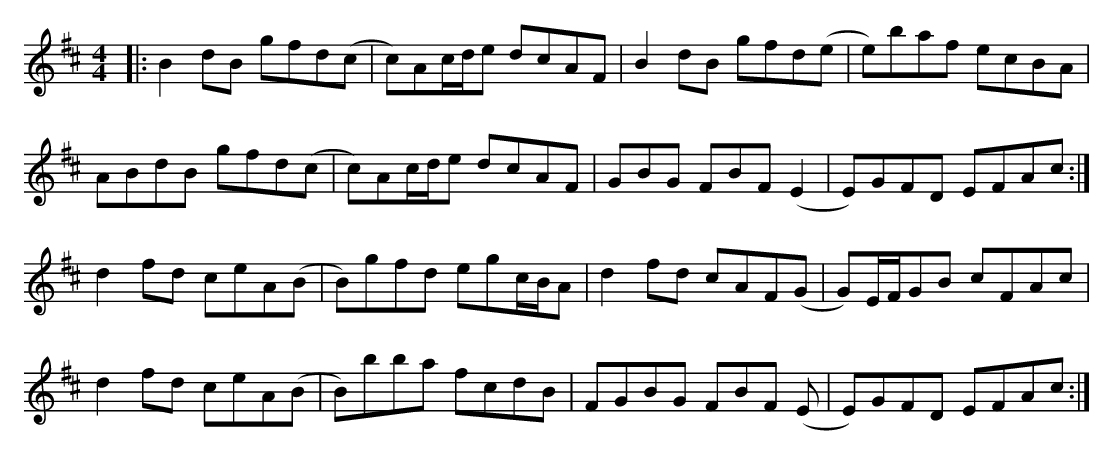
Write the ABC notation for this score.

X:1
M:4/4
K:Bmin
|:B2dB gfd(c|c)Ac/d/e dcAF|B2dB gfd(e|e)baf ecBA|
ABdB gfd(c|c)Ac/d/e dcAF|GBG FBF (E2|E)GFD EFAc:|
d2fd ceA(B|B)gfd egc/B/A|d2fd cAF(G|G)E/F/GB cFAc|
d2fd ceA(B|B)bba fcdB|FGBG FBF (E|E)GFD EFAc:|
